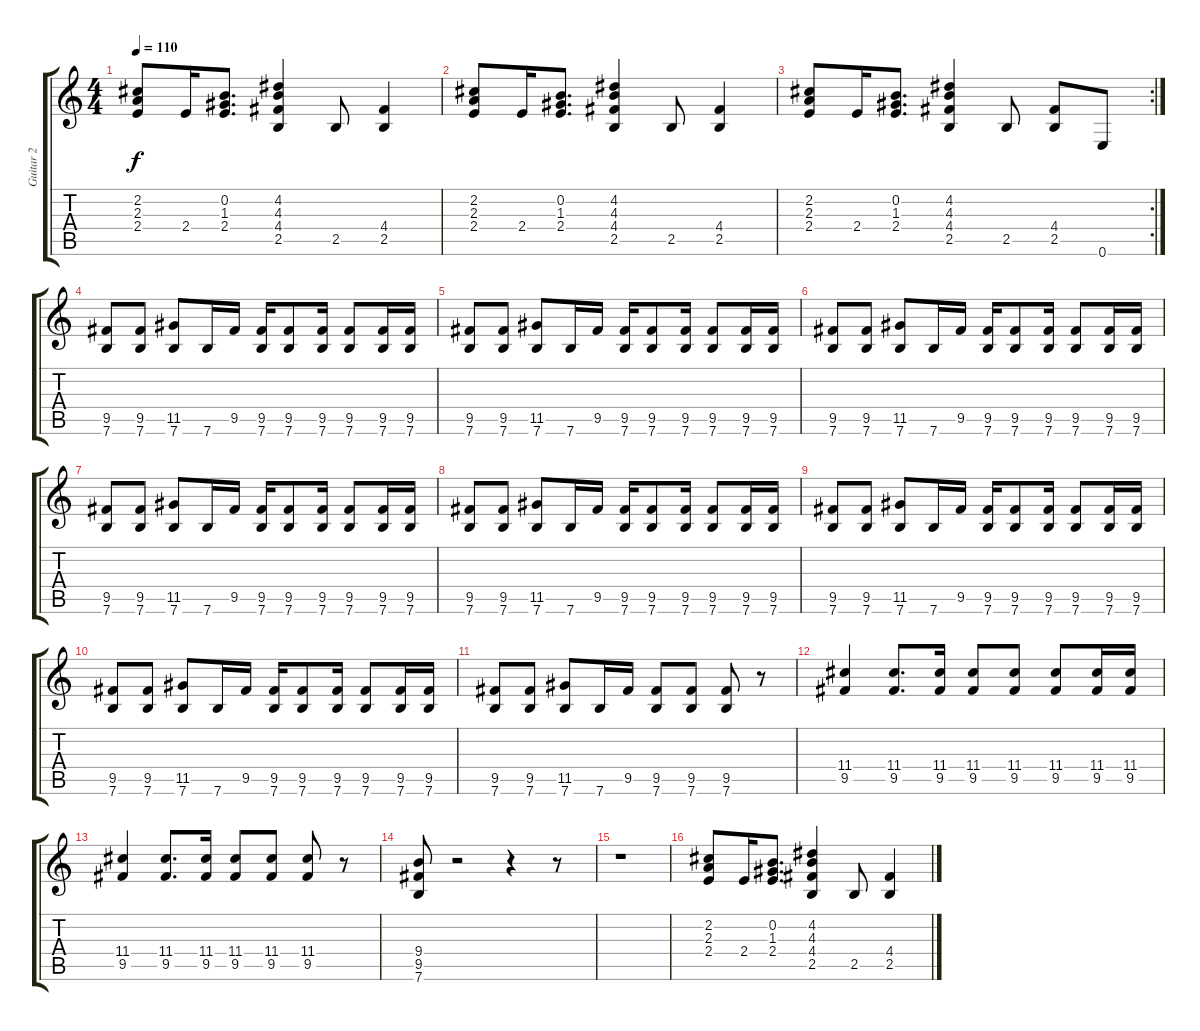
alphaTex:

\track ("Guitar 2" "Guitar 2") {instrument overdrivenguitar}
\staff {score tabs}
\tuning (E4 B3 G3 D3 A2 E2) {hide}
\ts (4 4)
\tempo 110
\clef g2
\ks c
(2.2 2.3 2.4).8{dy f} 2.4.16 (0.2 1.3 2.4).8{d} (4.2 4.3 4.4 2.5).4 2.5.8 (4.4 2.5).4 |
(2.2 2.3 2.4).8 2.4.16 (0.2 1.3 2.4).8{d} (4.2 4.3 4.4 2.5).4 2.5.8 (4.4 2.5).4 |
\rc 2
(2.2 2.3 2.4).8 2.4.16 (0.2 1.3 2.4).8{d} (4.2 4.3 4.4 2.5).4 2.5.8 (4.4 2.5).8 0.6.8 |
(9.5 7.6).8 (9.5 7.6).8 (11.5 7.6).8 7.6.16 9.5.16 (9.5 7.6).16 (9.5 7.6).8 (9.5 7.6).16 (9.5 7.6).8 (9.5 7.6).16 (9.5 7.6).16 |
(9.5 7.6).8 (9.5 7.6).8 (11.5 7.6).8 7.6.16 9.5.16 (9.5 7.6).16 (9.5 7.6).8 (9.5 7.6).16 (9.5 7.6).8 (9.5 7.6).16 (9.5 7.6).16 |
(9.5 7.6).8 (9.5 7.6).8 (11.5 7.6).8 7.6.16 9.5.16 (9.5 7.6).16 (9.5 7.6).8 (9.5 7.6).16 (9.5 7.6).8 (9.5 7.6).16 (9.5 7.6).16 |
(9.5 7.6).8 (9.5 7.6).8 (11.5 7.6).8 7.6.16 9.5.16 (9.5 7.6).16 (9.5 7.6).8 (9.5 7.6).16 (9.5 7.6).8 (9.5 7.6).16 (9.5 7.6).16 |
(9.5 7.6).8 (9.5 7.6).8 (11.5 7.6).8 7.6.16 9.5.16 (9.5 7.6).16 (9.5 7.6).8 (9.5 7.6).16 (9.5 7.6).8 (9.5 7.6).16 (9.5 7.6).16 |
(9.5 7.6).8 (9.5 7.6).8 (11.5 7.6).8 7.6.16 9.5.16 (9.5 7.6).16 (9.5 7.6).8 (9.5 7.6).16 (9.5 7.6).8 (9.5 7.6).16 (9.5 7.6).16 |
(9.5 7.6).8 (9.5 7.6).8 (11.5 7.6).8 7.6.16 9.5.16 (9.5 7.6).16 (9.5 7.6).8 (9.5 7.6).16 (9.5 7.6).8 (9.5 7.6).16 (9.5 7.6).16 |
(9.5 7.6).8 (9.5 7.6).8 (11.5 7.6).8 7.6.16 9.5.16 (9.5 7.6).8 (9.5 7.6).8 (9.5 7.6).8 r.8 |
(11.4 9.5).4 (11.4 9.5).8{d} (11.4 9.5).16 (11.4 9.5).8 (11.4 9.5).8 (11.4 9.5).8 (11.4 9.5).16 (11.4 9.5).16 |
(11.4 9.5).4 (11.4 9.5).8{d} (11.4 9.5).16 (11.4 9.5).8 (11.4 9.5).8 (11.4 9.5).8 r.8 |
(9.4 9.5 7.6).8 r.2 r.4 r.8 |
r.1 |
(2.2 2.3 2.4).8 2.4.16 (0.2 1.3 2.4).8{d} (4.2 4.3 4.4 2.5).4 2.5.8 (4.4 2.5).4
